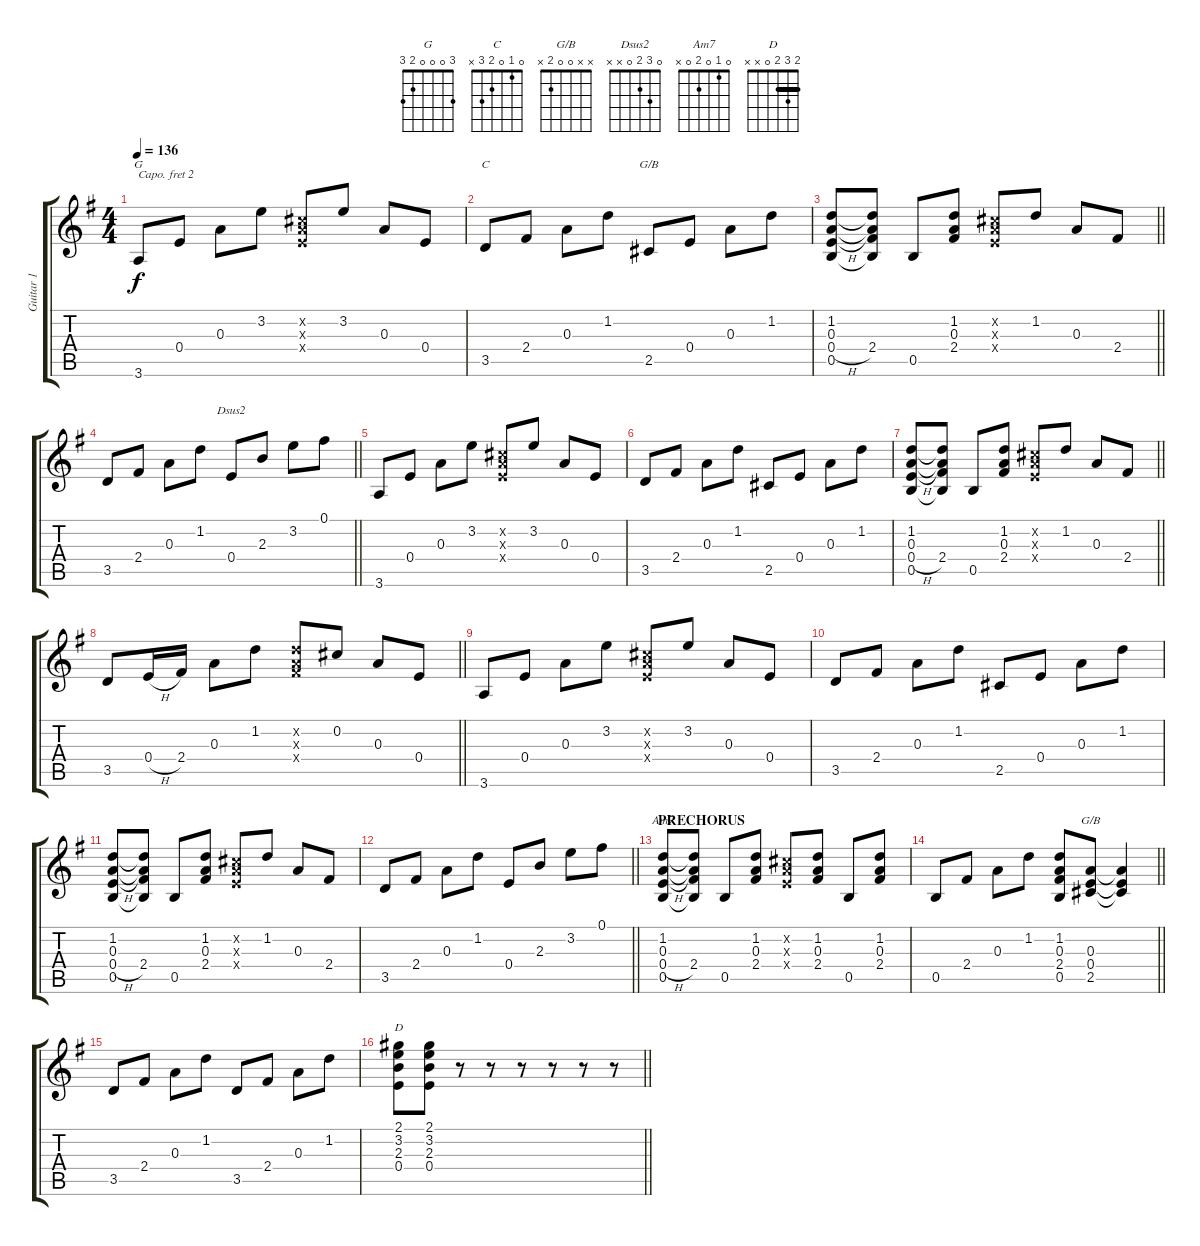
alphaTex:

\track ("Guitar 1" "Guitar 1") {instrument acousticguitarnylon}
\staff {score tabs}
\capo 2
\tuning (E4 B3 G3 D3 A2 E2) {hide}
\chord ("G" 3 0 0 0 2 3)
\chord ("C" 0 1 0 2 3 x)
\chord ("G/B" x 0 0 0 2 x)
\chord ("Dsus2" 0 3 2 0 x x)
\chord ("Am7" 0 1 0 2 0 x)
\chord ("G/B" x x 0 0 2 x)
\chord ("D" 2 3 2 0 x x) {barre 2}
\ts (4 4)
\tempo 136
\clef g2
\ks g
3.6.8{ch "G" dy f} 0.4.8 0.3.8 3.2.8 (0.2{x} 0.3{x} 0.4{x}).8 3.2.8 0.3.8 0.4.8 |
3.5.8{ch "C"} 2.4.8 0.3.8 1.2.8 2.5.8{ch "G/B"} 0.4.8 0.3.8 1.2.8 |
\barLineRight lightlight
(1.2 0.3 0.4{h} 0.5).8 (1.2{t} 0.3{t} 2.4 0.5{t}).8 0.5.8 (1.2 0.3 2.4).8 (0.2{x} 0.3{x} 0.4{x}).8 1.2.8 0.3.8 2.4.8 |
\barLineRight lightlight
3.5.8 2.4.8 0.3.8 1.2.8 0.4.8{ch "Dsus2"} 2.3.8 3.2.8 0.1.8 |
\section ("" "")
3.6.8 0.4.8 0.3.8 3.2.8 (0.2{x} 0.3{x} 0.4{x}).8 3.2.8 0.3.8 0.4.8 |
3.5.8 2.4.8 0.3.8 1.2.8 2.5.8 0.4.8 0.3.8 1.2.8 |
\barLineRight lightlight
(1.2 0.3 0.4{h} 0.5).8 (1.2{t} 0.3{t} 2.4 0.5{t}).8 0.5.8 (1.2 0.3 2.4).8 (0.2{x} 0.3{x} 0.4{x}).8 1.2.8 0.3.8 2.4.8 |
\barLineRight lightlight
3.5.8 0.4{h}.16 2.4.16 0.3.8 1.2.8 (1.2{x} 0.3{x} 2.4{x}).8 0.2.8 0.3.8 0.4.8 |
3.6.8 0.4.8 0.3.8 3.2.8 (0.2{x} 0.3{x} 0.4{x}).8 3.2.8 0.3.8 0.4.8 |
3.5.8 2.4.8 0.3.8 1.2.8 2.5.8 0.4.8 0.3.8 1.2.8 |
(1.2 0.3 0.4{h} 0.5).8 (1.2{t} 0.3{t} 2.4 0.5{t}).8 0.5.8 (1.2 0.3 2.4).8 (0.2{x} 0.3{x} 0.4{x}).8 1.2.8 0.3.8 2.4.8 |
\barLineRight lightlight
3.5.8 2.4.8 0.3.8 1.2.8 0.4.8 2.3.8 3.2.8 0.1.8 |
\section ("" "PRECHORUS")
(1.2 0.3 0.4{h} 0.5).8{ch "Am7"} (1.2{t} 0.3{t} 2.4 0.5{t}).8 0.5.8 (1.2 0.3 2.4).8 (0.2{x} 0.3{x} 0.4{x}).8 (1.2 0.3 2.4).8 0.5.8 (1.2 0.3 2.4).8 |
\barLineRight lightlight
0.5.8 2.4.8 0.3.8 1.2.8 (1.2 0.3 2.4 0.5).8 (0.3 0.4 2.5).8{ch "G/B"} (0.3{t} 0.4{t} 2.5{t}).4 |
3.5.8 2.4.8 0.3.8 1.2.8 3.5.8 2.4.8 0.3.8 1.2.8 |
\barLineRight lightlight
(2.1 3.2 2.3 0.4).8{ch "D"} (2.1 3.2 2.3 0.4).8 r.8 r.8 r.8 r.8 r.8 r.8
